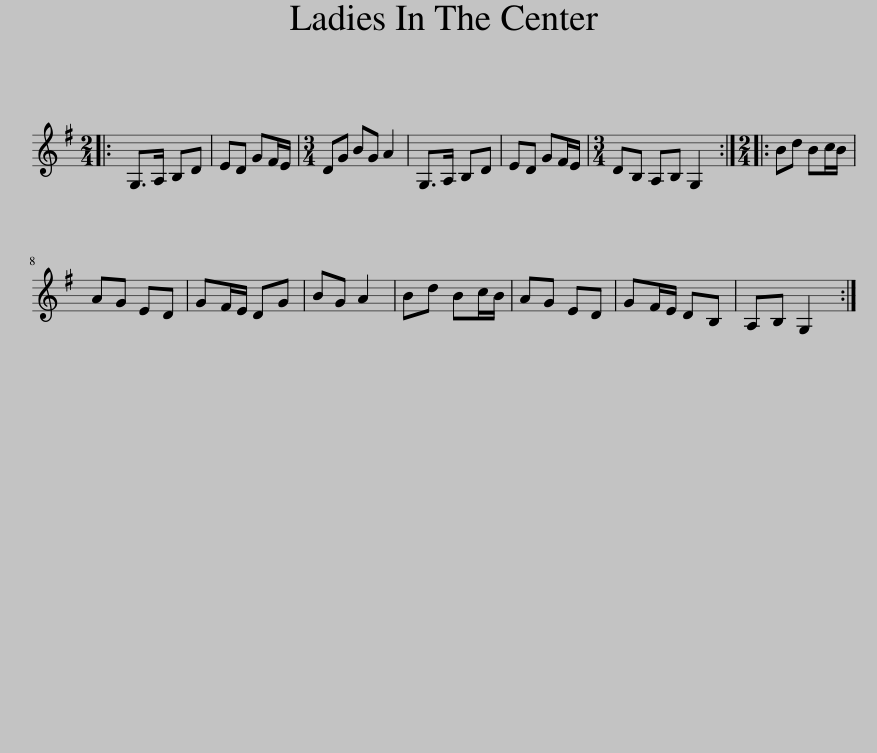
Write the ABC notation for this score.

X:1
L:1/8
M:2/4
I:linebreak $
K:G
V:1 treble
V:1
|: G,>A, B,D | ED GF/E/ |[M:3/4] DG BG A2 | G,>A, B,D | ED GF/E/ | %5
[M:3/4] DB, A,B, G,2 ::[M:2/4] Bd Bc/B/ |$ AG ED | GF/E/ DG | BG A2 | %10
 Bd Bc/B/ | AG ED | GF/E/ DB, | A,B, G,2 :| %14
